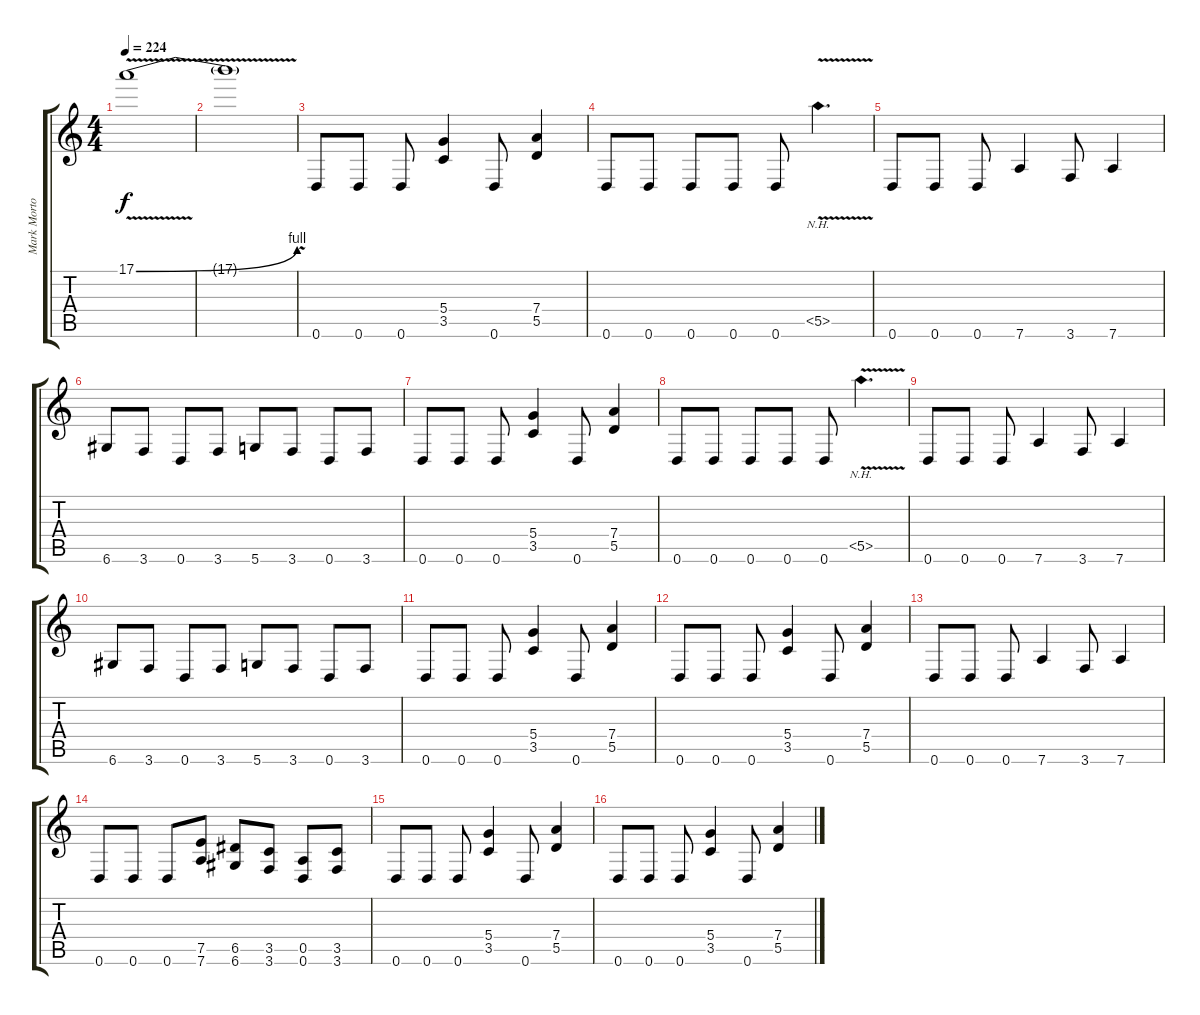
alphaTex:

\track ("Mark Morton - Lead Guitar" "Mark Morto") {instrument distortionguitar}
\staff {score tabs}
\tuning (E4 B3 G3 D3 A2 D2) {hide}
\ts (4 4)
\tempo 224
\clef g2
\ks c
17.1{be (bend 0 0 60 4) v}.1{dy f} |
17.1{v t}.1 |
0.6.8 0.6.8 0.6.8 (5.4 3.5).4 0.6.8 (7.4 5.5).4 |
0.6.8 0.6.8 0.6.8 0.6.8 0.6.8 5.5{nh v}.4{d} |
0.6.8 0.6.8 0.6.8 7.6.4 3.6.8 7.6.4 |
6.6.8 3.6.8 0.6.8 3.6.8 5.6.8 3.6.8 0.6.8 3.6.8 |
0.6.8 0.6.8 0.6.8 (5.4 3.5).4 0.6.8 (7.4 5.5).4 |
0.6.8 0.6.8 0.6.8 0.6.8 0.6.8 5.5{nh v}.4{d} |
0.6.8 0.6.8 0.6.8 7.6.4 3.6.8 7.6.4 |
6.6.8 3.6.8 0.6.8 3.6.8 5.6.8 3.6.8 0.6.8 3.6.8 |
0.6.8 0.6.8 0.6.8 (5.4 3.5).4 0.6.8 (7.4 5.5).4 |
0.6.8 0.6.8 0.6.8 (5.4 3.5).4 0.6.8 (7.4 5.5).4 |
0.6.8 0.6.8 0.6.8 7.6.4 3.6.8 7.6.4 |
0.6.8 0.6.8 0.6.8 (7.5 7.6).8 (6.5 6.6).8 (3.5 3.6).8 (0.5 0.6).8 (3.5 3.6).8 |
0.6.8 0.6.8 0.6.8 (5.4 3.5).4 0.6.8 (7.4 5.5).4 |
0.6.8 0.6.8 0.6.8 (5.4 3.5).4 0.6.8 (7.4 5.5).4
